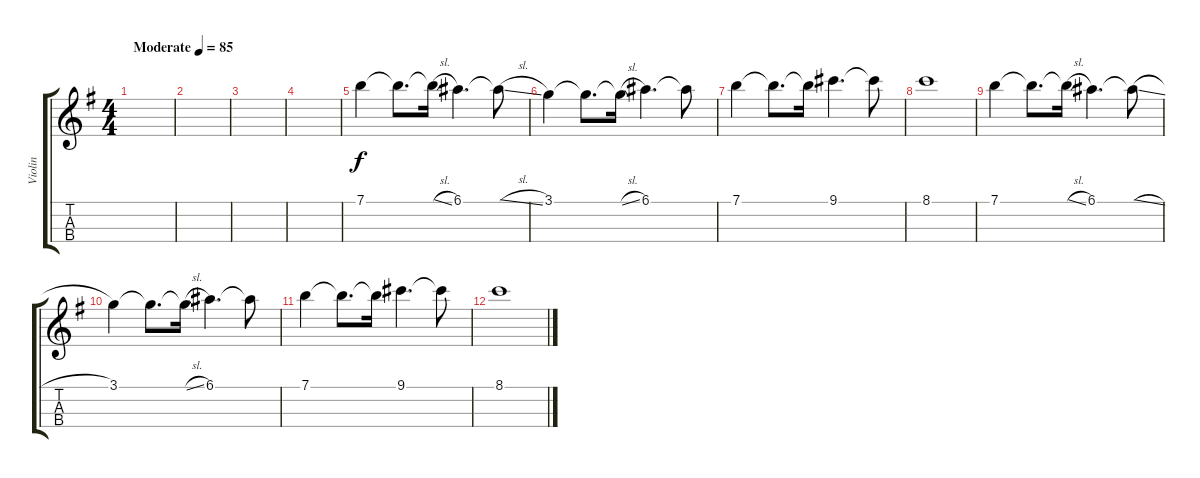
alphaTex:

\track ("Violin" "Violin") {instrument stringensemble2}
\staff {score tabs}
\tuning (E5 A4 D4 G3) {hide}
\ts (4 4)
\tempo (85 "Moderate")
\clef g2
\ks g
|
|
|
|
7.1.4 7.1{t}.8{d} 7.1{sl t}.16 6.1.4{d} 6.1{sl t}.8 |
3.1.4 3.1{t}.8{d} 3.1{sl t}.16 6.1.4{d} 6.1{t}.8 |
7.1.4 7.1{t}.8{d} 7.1{t}.16 9.1.4{d} 9.1{t}.8 |
8.1.1 |
7.1.4 7.1{t}.8{d} 7.1{sl t}.16 6.1.4{d} 6.1{sl t}.8 |
3.1.4 3.1{t}.8{d} 3.1{sl t}.16 6.1.4{d} 6.1{t}.8 |
7.1.4 7.1{t}.8{d} 7.1{t}.16 9.1.4{d} 9.1{t}.8 |
8.1.1
